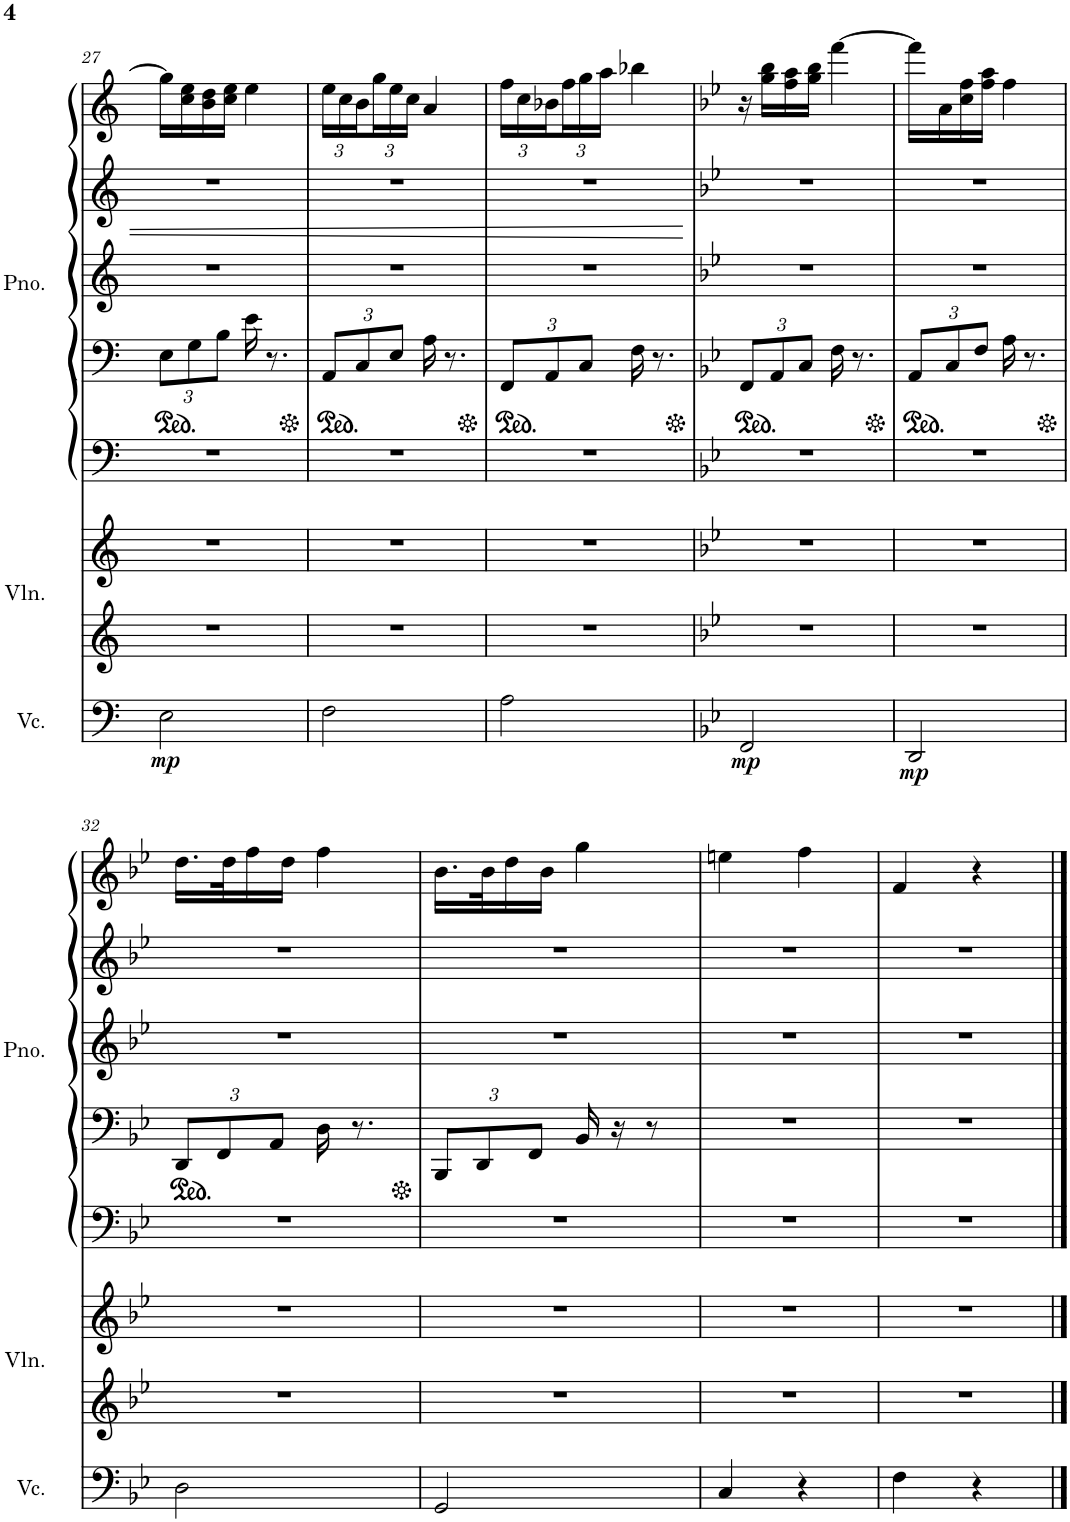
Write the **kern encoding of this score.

**kern	**dynam	**kern	**kern	**kern	**kern	**kern	**kern	**kern
*part3	*part3	*part2	*part2	*part1	*part1	*part1	*part1	*part1
*staff8	*staff8	*staff7	*staff6	*staff5	*staff4	*staff3	*staff2	*staff1
*I"大提琴	*	*I"小提琴	*	*I"钢琴	*	*	*	*
!!LO:PB:g=z
*clefF4	*	*clefG2	*clefG2	*clefF4	*clefF4	*clefG2	*clefG2	*clefG2
*k[]	*	*k[]	*k[]	*k[]	*k[]	*k[]	*k[]	*k[]
*M2/4	*	*M2/4	*M2/4	*M2/4	*M2/4	*M2/4	*M2/4	*M2/4
*	*	*	*	*	*Xbrackettup	*	*	*
=27	=27	=27	=27	=27	=27	=27	=27	=27
!	!LO:DY:b	!	!	!	!	!	!	!
2E\	mp	2r	2r	2r	12E\L	2r	2r	16gg\LL]
.	.	.	.	.	.	.	.	16cc\ 16ee\
.	.	.	.	.	12G\	.	.	.
.	.	.	.	.	.	.	.	16b\ 16dd\
.	.	.	.	.	12B\J	.	.	.
.	.	.	.	.	.	.	.	16cc\ 16ee\JJ
.	.	.	.	.	16e\	.	.	4ee\
.	.	.	.	.	8.r	.	.	.
=28	=28	=28	=28	=28	=28	=28	=28	=28
*	*	*	*	*	*	*	*	*Xbrackettup
2F\	.	2r	2r	2r	12AA/L	2r	2r	24ee\LL
.	.	.	.	.	.	.	.	24cc\
.	.	.	.	.	12C/	.	.	24b\
.	.	.	.	.	.	.	.	24gg\
.	.	.	.	.	12E/J	.	.	24ee\
.	.	.	.	.	.	.	.	24cc\JJ
.	.	.	.	.	16A\	.	.	4a/
.	.	.	.	.	8.r	.	.	.
=29	=29	=29	=29	=29	=29	=29	=29	=29
2A\	.	2r	2r	2r	12FF/L	2r	2r	24ff\LL
.	.	.	.	.	.	.	.	24cc\
.	.	.	.	.	12AA/	.	.	24b-X\
.	.	.	.	.	.	.	.	24ff\
.	.	.	.	.	12C/J	.	.	24gg\
.	.	.	.	.	.	.	.	24aa\JJ
.	.	.	.	.	16F\	.	.	4bb-X\
.	.	.	.	.	8.r	.	.	.
=30	=30	=30	=30	=30	=30	=30	=30	=30
*k[b-e-]	*	*k[b-e-]	*k[b-e-]	*k[b-e-]	*k[b-e-]	*k[b-e-]	*k[b-e-]	*k[b-e-]
!	!LO:DY:b	!	!	!	!	!	!	!
2FF/	mp	2r	2r	2r	12FF/L	2r	2r	16r
.	.	.	.	.	.	.	.	16gg\ 16bb-\LL
.	.	.	.	.	12AA/	.	.	.
.	.	.	.	.	.	.	.	16ff\ 16aa\
.	.	.	.	.	12C/J	.	.	.
.	.	.	.	.	.	.	.	16gg\ 16bb-\JJ
.	.	.	.	.	16F\	.	.	[4fff\
.	.	.	.	.	8.r	.	.	.
=31	=31	=31	=31	=31	=31	=31	=31	=31
!	!LO:DY:b	!	!	!	!	!	!	!
2DD/	mp	2r	2r	2r	12AA/L	2r	2r	16fff\LL]
.	.	.	.	.	.	.	.	16a\
.	.	.	.	.	12C/	.	.	.
.	.	.	.	.	.	.	.	16cc\ 16ff\
.	.	.	.	.	12F/J	.	.	.
.	.	.	.	.	.	.	.	16ff\ 16aa\JJ
.	.	.	.	.	16A\	.	.	4ff\
.	.	.	.	.	8.r	.	.	.
!!LO:LB:g=z
=32	=32	=32	=32	=32	=32	=32	=32	=32
2D\	.	2r	2r	2r	12DD/L	2r	2r	16.dd\LL
.	.	.	.	.	12FF/	.	.	.
.	.	.	.	.	.	.	.	32dd\K
.	.	.	.	.	.	.	.	16ff\
.	.	.	.	.	12AA/J	.	.	.
.	.	.	.	.	.	.	.	16dd\JJ
.	.	.	.	.	16D\	.	.	4ff\
.	.	.	.	.	8.r	.	.	.
=33	=33	=33	=33	=33	=33	=33	=33	=33
2GG/	.	2r	2r	2r	12BBB-/L	2r	2r	16.b-\LL
.	.	.	.	.	12DD/	.	.	.
.	.	.	.	.	.	.	.	32b-\K
.	.	.	.	.	.	.	.	16dd\
.	.	.	.	.	12FF/J	.	.	.
.	.	.	.	.	.	.	.	16b-\JJ
.	.	.	.	.	16BB-/	.	.	4gg\
.	.	.	.	.	16r	.	.	.
.	.	.	.	.	8r	.	.	.
=34	=34	=34	=34	=34	=34	=34	=34	=34
4C/	.	2r	2r	2r	2r	2r	2r	4een\
4r	.	.	.	.	.	.	.	4ff\
=35	=35	=35	=35	=35	=35	=35	=35	=35
4F\	.	2r	2r	2r	2r	2r	2r	4f/
4r	.	.	.	.	.	.	.	4r
==	==	==	==	==	==	==	==	==
*-	*-	*-	*-	*-	*-	*-	*-	*-
